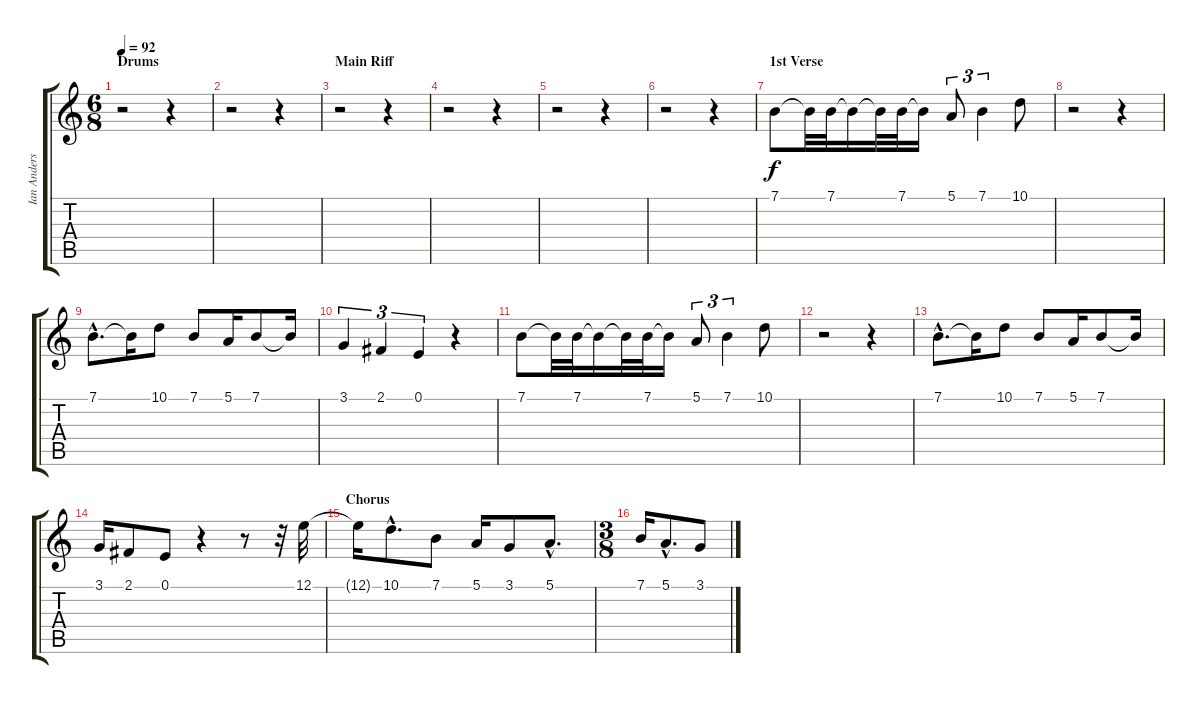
\track ("Ian Anderson (Vocals)" "Ian Anders") {instrument lead6voice}
\staff {score tabs}
\tuning (E4 B3 G3 D3 A2 E2) {hide}
\ts (6 8)
\section ("" "Drums")
\tempo 92
\clef g2
\ks c
r.2{dy f instrument lead6voice} r.4 |
r.2 r.4 |
\section ("" "Main Riff")
r.2 r.4 |
r.2 r.4 |
r.2 r.4 |
r.2 r.4 |
\section ("" "1st Verse")
7.1.8 7.1{t}.32 7.1.32 7.1{t}.16 7.1{t}.32 7.1.32 7.1{t}.16 5.1.8{tu (3 2)} 7.1.4{tu (3 2)} 10.1.8 |
r.2 r.4 |
7.1{hac}.8{d} 7.1{t}.16 10.1.8 7.1.8 5.1.16 7.1.8 7.1{t}.16 |
3.1.4{tu (3 2)} 2.1.4{tu (3 2)} 0.1.4{tu (3 2)} r.4 |
7.1.8 7.1{t}.32 7.1.32 7.1{t}.16 7.1{t}.32 7.1.32 7.1{t}.16 5.1.8{tu (3 2)} 7.1.4{tu (3 2)} 10.1.8 |
r.2 r.4 |
7.1{hac}.8{d} 7.1{t}.16 10.1.8 7.1.8 5.1.16 7.1.8 7.1{t}.16 |
3.1.16 2.1.8 0.1.8 r.4 r.8 r.32 12.1.32 |
\section ("" "Chorus")
12.1{t}.16 10.1{hac}.8{d} 7.1.8 5.1.16 3.1.8 5.1{hac}.8{d} |
\ts (3 8)
7.1.16 5.1{hac}.8{d} 3.1.8
